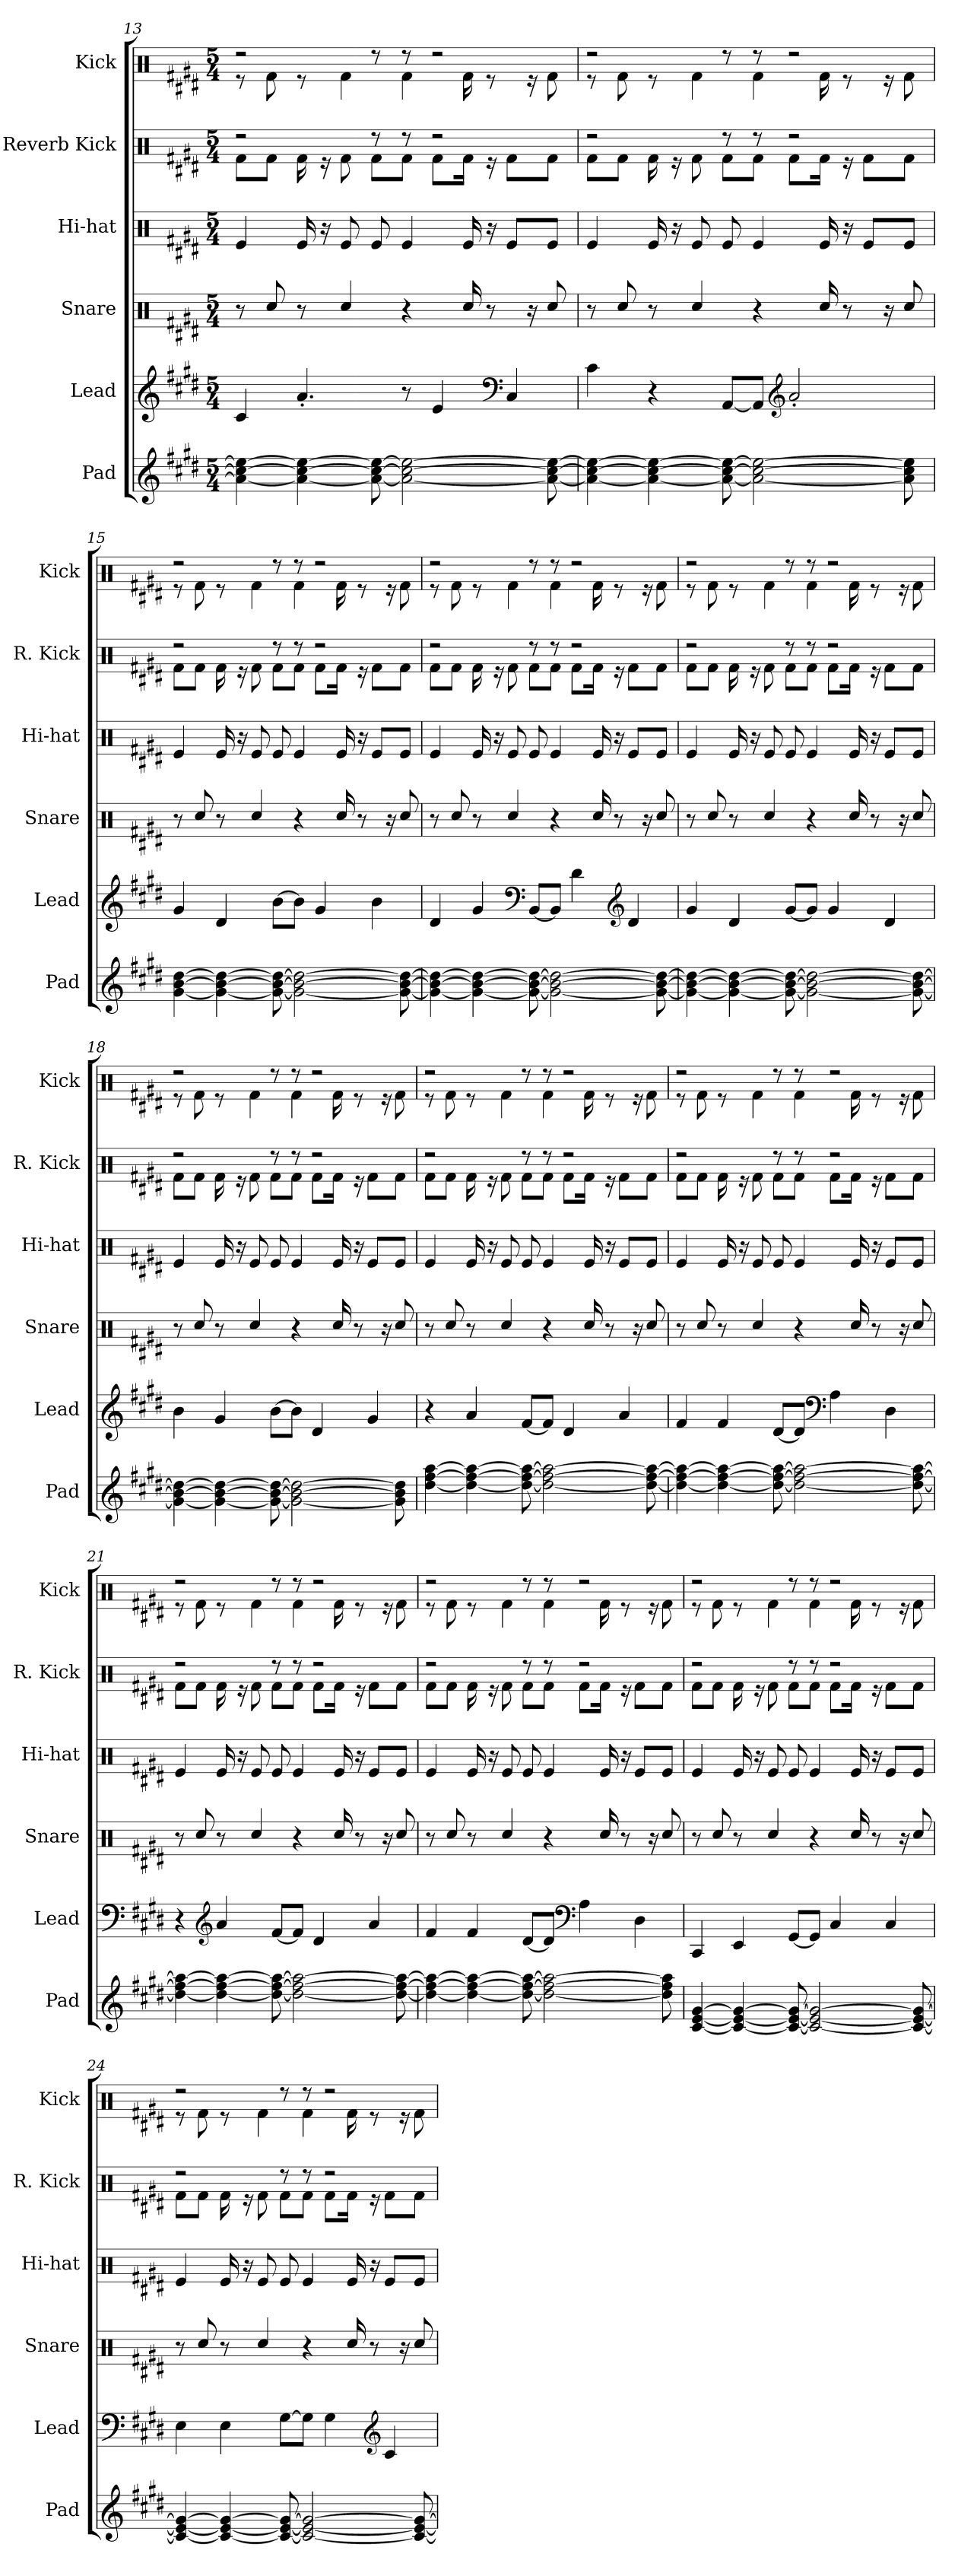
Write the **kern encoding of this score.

**kern	**kern	**kern	**kern	**kern	**kern
*part6	*part5	*part4	*part3	*part2	*part1
*staff6	*staff5	*staff4	*staff3	*staff2	*staff1
*I"Pad	*I"Lead	*I"Snare	*I"Hi-hat	*I"Reverb Kick	*I"Kick
*I'Pad	*I'Lead	*I'Snare	*I'Hi-hat	*I'R. Kick	*I'Kick
!!LO:PB:g=z
*clefG2	*clefG2	*clefX	*clefX	*clefX	*clefX
*k[f#c#g#d#]	*k[f#c#g#d#]	*k[f#c#g#d#]	*k[f#c#g#d#]	*k[f#c#g#d#]	*k[f#c#g#d#]
*M5/4	*M5/4	*M5/4	*M5/4	*M5/4	*M5/4
=13	=13	=13	=13	=13	=13
*	*	*	*	*^	*^
4a\_ 4cc#\_ 4ee\_	4c#/	8r	4Re/	2r	8Rf\L	2r	8r
.	.	8Rcc/	.	.	8Rf\J	.	8Rf\
4a\_ 4cc#\_ 4ee\_	4.a'/	8r	16Re/	.	16Rf\	.	8r
.	.	.	16r	.	16r	.	.
.	.	4Rcc/	8Re/	.	8Rf\	.	4Rf\
8a\_ 8cc#\_ 8ee\_	.	.	8Re/	8r	8Rf\L	8r	.
2a\_ 2cc#\_ 2ee\_	8r	4r	4Re/	8r	8Rf\J	8r	4Rf\
.	4e/	.	.	2r	8Rf\L	2r	.
.	.	16Rcc/	16Re/	.	16Rf\Jk	.	16Rf\
.	.	8r	16r	.	16r	.	8r
*	*clefF4	*	*	*	*	*	*
.	4C#/	.	8Re/L	.	8Rf\L	.	.
.	.	16r	.	.	.	.	16r
8a\_ 8cc#\_ 8ee\_	.	8Rcc/	8Re/J	.	8Rf\J	.	8Rf\
=14	=14	=14	=14	=14	=14	=14	=14
4a\_ 4cc#\_ 4ee\_	4c#\	8r	4Re/	2r	8Rf\L	2r	8r
.	.	8Rcc/	.	.	8Rf\J	.	8Rf\
4a\_ 4cc#\_ 4ee\_	4r	8r	16Re/	.	16Rf\	.	8r
.	.	.	16r	.	16r	.	.
.	.	4Rcc/	8Re/	.	8Rf\	.	4Rf\
8a\_ 8cc#\_ 8ee\_	[8AA/L	.	8Re/	8r	8Rf\L	8r	.
2a\_ 2cc#\_ 2ee\_	8AA/J]	4r	4Re/	8r	8Rf\J	8r	4Rf\
*	*clefG2	*	*	*	*	*	*
.	2a'/	.	.	2r	8Rf\L	2r	.
.	.	16Rcc/	16Re/	.	16Rf\Jk	.	16Rf\
.	.	8r	16r	.	16r	.	8r
.	.	.	8Re/L	.	8Rf\L	.	.
.	.	16r	.	.	.	.	16r
8a\] 8cc#\] 8ee\]	.	8Rcc/	8Re/J	.	8Rf\J	.	8Rf\
!!LO:LB:g=z	!!
=15	=15	=15	=15	=15	=15	=15	=15
[4g#\ [4b\ [4dd#\	4g#/	8r	4Re/	2r	8Rf\L	2r	8r
.	.	8Rcc/	.	.	8Rf\J	.	8Rf\
4g#\_ 4b\_ 4dd#\_	4d#/	8r	16Re/	.	16Rf\	.	8r
.	.	.	16r	.	16r	.	.
.	.	4Rcc/	8Re/	.	8Rf\	.	4Rf\
8g#\_ 8b\_ 8dd#\_	[8b\L	.	8Re/	8r	8Rf\L	8r	.
2g#\_ 2b\_ 2dd#\_	8b\J]	4r	4Re/	8r	8Rf\J	8r	4Rf\
.	4g#/	.	.	2r	8Rf\L	2r	.
.	.	16Rcc/	16Re/	.	16Rf\Jk	.	16Rf\
.	.	8r	16r	.	16r	.	8r
.	4b\	.	8Re/L	.	8Rf\L	.	.
.	.	16r	.	.	.	.	16r
8g#\_ 8b\_ 8dd#\_	.	8Rcc/	8Re/J	.	8Rf\J	.	8Rf\
=16	=16	=16	=16	=16	=16	=16	=16
4g#\_ 4b\_ 4dd#\_	4d#/	8r	4Re/	2r	8Rf\L	2r	8r
.	.	8Rcc/	.	.	8Rf\J	.	8Rf\
4g#\_ 4b\_ 4dd#\_	4g#/	8r	16Re/	.	16Rf\	.	8r
.	.	.	16r	.	16r	.	.
.	.	4Rcc/	8Re/	.	8Rf\	.	4Rf\
*	*clefF4	*	*	*	*	*	*
8g#\_ 8b\_ 8dd#\_	[8BB/L	.	8Re/	8r	8Rf\L	8r	.
2g#\_ 2b\_ 2dd#\_	8BB/J]	4r	4Re/	8r	8Rf\J	8r	4Rf\
.	4d#\	.	.	2r	8Rf\L	2r	.
.	.	16Rcc/	16Re/	.	16Rf\Jk	.	16Rf\
.	.	8r	16r	.	16r	.	8r
*	*clefG2	*	*	*	*	*	*
.	4d#/	.	8Re/L	.	8Rf\L	.	.
.	.	16r	.	.	.	.	16r
8g#\_ 8b\_ 8dd#\_	.	8Rcc/	8Re/J	.	8Rf\J	.	8Rf\
!!LO:PB:g=z	!!
=17	=17	=17	=17	=17	=17	=17	=17
4g#\_ 4b\_ 4dd#\_	4g#/	8r	4Re/	2r	8Rf\L	2r	8r
.	.	8Rcc/	.	.	8Rf\J	.	8Rf\
4g#\_ 4b\_ 4dd#\_	4d#/	8r	16Re/	.	16Rf\	.	8r
.	.	.	16r	.	16r	.	.
.	.	4Rcc/	8Re/	.	8Rf\	.	4Rf\
8g#\_ 8b\_ 8dd#\_	[8g#/L	.	8Re/	8r	8Rf\L	8r	.
2g#\_ 2b\_ 2dd#\_	8g#/J]	4r	4Re/	8r	8Rf\J	8r	4Rf\
.	4g#/	.	.	2r	8Rf\L	2r	.
.	.	16Rcc/	16Re/	.	16Rf\Jk	.	16Rf\
.	.	8r	16r	.	16r	.	8r
.	4d#/	.	8Re/L	.	8Rf\L	.	.
.	.	16r	.	.	.	.	16r
8g#\_ 8b\_ 8dd#\_	.	8Rcc/	8Re/J	.	8Rf\J	.	8Rf\
=18	=18	=18	=18	=18	=18	=18	=18
4g#\_ 4b\_ 4dd#\_	4b\	8r	4Re/	2r	8Rf\L	2r	8r
.	.	8Rcc/	.	.	8Rf\J	.	8Rf\
4g#\_ 4b\_ 4dd#\_	4g#/	8r	16Re/	.	16Rf\	.	8r
.	.	.	16r	.	16r	.	.
.	.	4Rcc/	8Re/	.	8Rf\	.	4Rf\
8g#\_ 8b\_ 8dd#\_	[8b\L	.	8Re/	8r	8Rf\L	8r	.
2g#\_ 2b\_ 2dd#\_	8b\J]	4r	4Re/	8r	8Rf\J	8r	4Rf\
.	4d#/	.	.	2r	8Rf\L	2r	.
.	.	16Rcc/	16Re/	.	16Rf\Jk	.	16Rf\
.	.	8r	16r	.	16r	.	8r
.	4g#/	.	8Re/L	.	8Rf\L	.	.
.	.	16r	.	.	.	.	16r
8g#\] 8b\] 8dd#\]	.	8Rcc/	8Re/J	.	8Rf\J	.	8Rf\
!!LO:LB:g=z	!!
=19	=19	=19	=19	=19	=19	=19	=19
[4dd#\ [4ff#\ [4aa\	4r	8r	4Re/	2r	8Rf\L	2r	8r
.	.	8Rcc/	.	.	8Rf\J	.	8Rf\
4dd#\_ 4ff#\_ 4aa\_	4a/	8r	16Re/	.	16Rf\	.	8r
.	.	.	16r	.	16r	.	.
.	.	4Rcc/	8Re/	.	8Rf\	.	4Rf\
8dd#\_ 8ff#\_ 8aa\_	[8f#/L	.	8Re/	8r	8Rf\L	8r	.
2dd#\_ 2ff#\_ 2aa\_	8f#/J]	4r	4Re/	8r	8Rf\J	8r	4Rf\
.	4d#/	.	.	2r	8Rf\L	2r	.
.	.	16Rcc/	16Re/	.	16Rf\Jk	.	16Rf\
.	.	8r	16r	.	16r	.	8r
.	4a/	.	8Re/L	.	8Rf\L	.	.
.	.	16r	.	.	.	.	16r
8dd#\_ 8ff#\_ 8aa\_	.	8Rcc/	8Re/J	.	8Rf\J	.	8Rf\
=20	=20	=20	=20	=20	=20	=20	=20
4dd#\_ 4ff#\_ 4aa\_	4f#/	8r	4Re/	2r	8Rf\L	2r	8r
.	.	8Rcc/	.	.	8Rf\J	.	8Rf\
4dd#\_ 4ff#\_ 4aa\_	4f#/	8r	16Re/	.	16Rf\	.	8r
.	.	.	16r	.	16r	.	.
.	.	4Rcc/	8Re/	.	8Rf\	.	4Rf\
8dd#\_ 8ff#\_ 8aa\_	[8d#/L	.	8Re/	8r	8Rf\L	8r	.
2dd#\_ 2ff#\_ 2aa\_	8d#/J]	4r	4Re/	8r	8Rf\J	8r	4Rf\
*	*clefF4	*	*	*	*	*	*
.	4A\	.	.	2r	8Rf\L	2r	.
.	.	16Rcc/	16Re/	.	16Rf\Jk	.	16Rf\
.	.	8r	16r	.	16r	.	8r
.	4D#\	.	8Re/L	.	8Rf\L	.	.
.	.	16r	.	.	.	.	16r
8dd#\_ 8ff#\_ 8aa\_	.	8Rcc/	8Re/J	.	8Rf\J	.	8Rf\
!!LO:PB:g=z	!!
=21	=21	=21	=21	=21	=21	=21	=21
4dd#\_ 4ff#\_ 4aa\_	4r	8r	4Re/	2r	8Rf\L	2r	8r
.	.	8Rcc/	.	.	8Rf\J	.	8Rf\
*	*clefG2	*	*	*	*	*	*
4dd#\_ 4ff#\_ 4aa\_	4a/	8r	16Re/	.	16Rf\	.	8r
.	.	.	16r	.	16r	.	.
.	.	4Rcc/	8Re/	.	8Rf\	.	4Rf\
8dd#\_ 8ff#\_ 8aa\_	[8f#/L	.	8Re/	8r	8Rf\L	8r	.
2dd#\_ 2ff#\_ 2aa\_	8f#/J]	4r	4Re/	8r	8Rf\J	8r	4Rf\
.	4d#/	.	.	2r	8Rf\L	2r	.
.	.	16Rcc/	16Re/	.	16Rf\Jk	.	16Rf\
.	.	8r	16r	.	16r	.	8r
.	4a/	.	8Re/L	.	8Rf\L	.	.
.	.	16r	.	.	.	.	16r
8dd#\_ 8ff#\_ 8aa\_	.	8Rcc/	8Re/J	.	8Rf\J	.	8Rf\
=22	=22	=22	=22	=22	=22	=22	=22
4dd#\_ 4ff#\_ 4aa\_	4f#/	8r	4Re/	2r	8Rf\L	2r	8r
.	.	8Rcc/	.	.	8Rf\J	.	8Rf\
4dd#\_ 4ff#\_ 4aa\_	4f#/	8r	16Re/	.	16Rf\	.	8r
.	.	.	16r	.	16r	.	.
.	.	4Rcc/	8Re/	.	8Rf\	.	4Rf\
8dd#\_ 8ff#\_ 8aa\_	[8d#/L	.	8Re/	8r	8Rf\L	8r	.
2dd#\_ 2ff#\_ 2aa\_	8d#/J]	4r	4Re/	8r	8Rf\J	8r	4Rf\
*	*clefF4	*	*	*	*	*	*
.	4A\	.	.	2r	8Rf\L	2r	.
.	.	16Rcc/	16Re/	.	16Rf\Jk	.	16Rf\
.	.	8r	16r	.	16r	.	8r
.	4D#\	.	8Re/L	.	8Rf\L	.	.
.	.	16r	.	.	.	.	16r
8dd#\] 8ff#\] 8aa\]	.	8Rcc/	8Re/J	.	8Rf\J	.	8Rf\
!!LO:LB:g=z	!!
=23	=23	=23	=23	=23	=23	=23	=23
[4c#/ [4e/ [4g#/	4CC#/	8r	4Re/	2r	8Rf\L	2r	8r
.	.	8Rcc/	.	.	8Rf\J	.	8Rf\
4c#/_ 4e/_ 4g#/_	4EE/	8r	16Re/	.	16Rf\	.	8r
.	.	.	16r	.	16r	.	.
.	.	4Rcc/	8Re/	.	8Rf\	.	4Rf\
8c#/_ 8e/_ 8g#/_	[8GG#/L	.	8Re/	8r	8Rf\L	8r	.
2c#/_ 2e/_ 2g#/_	8GG#/J]	4r	4Re/	8r	8Rf\J	8r	4Rf\
.	4C#/	.	.	2r	8Rf\L	2r	.
.	.	16Rcc/	16Re/	.	16Rf\Jk	.	16Rf\
.	.	8r	16r	.	16r	.	8r
.	4C#/	.	8Re/L	.	8Rf\L	.	.
.	.	16r	.	.	.	.	16r
8c#/_ 8e/_ 8g#/_	.	8Rcc/	8Re/J	.	8Rf\J	.	8Rf\
=24	=24	=24	=24	=24	=24	=24	=24
4c#/_ 4e/_ 4g#/_	4E\	8r	4Re/	2r	8Rf\L	2r	8r
.	.	8Rcc/	.	.	8Rf\J	.	8Rf\
4c#/_ 4e/_ 4g#/_	4E\	8r	16Re/	.	16Rf\	.	8r
.	.	.	16r	.	16r	.	.
.	.	4Rcc/	8Re/	.	8Rf\	.	4Rf\
8c#/_ 8e/_ 8g#/_	[8G#\L	.	8Re/	8r	8Rf\L	8r	.
2c#/_ 2e/_ 2g#/_	8G#\J]	4r	4Re/	8r	8Rf\J	8r	4Rf\
.	4G#\	.	.	2r	8Rf\L	2r	.
.	.	16Rcc/	16Re/	.	16Rf\Jk	.	16Rf\
.	.	8r	16r	.	16r	.	8r
*	*clefG2	*	*	*	*	*	*
.	4c#/	.	8Re/L	.	8Rf\L	.	.
.	.	16r	.	.	.	.	16r
8c#/_ 8e/_ 8g#/_	.	8Rcc/	8Re/J	.	8Rf\J	.	8Rf\
*	*	*	*	*v	*v	*	*
*	*	*	*	*	*v	*v
=	=	=	=	=	=
*-	*-	*-	*-	*-	*-
